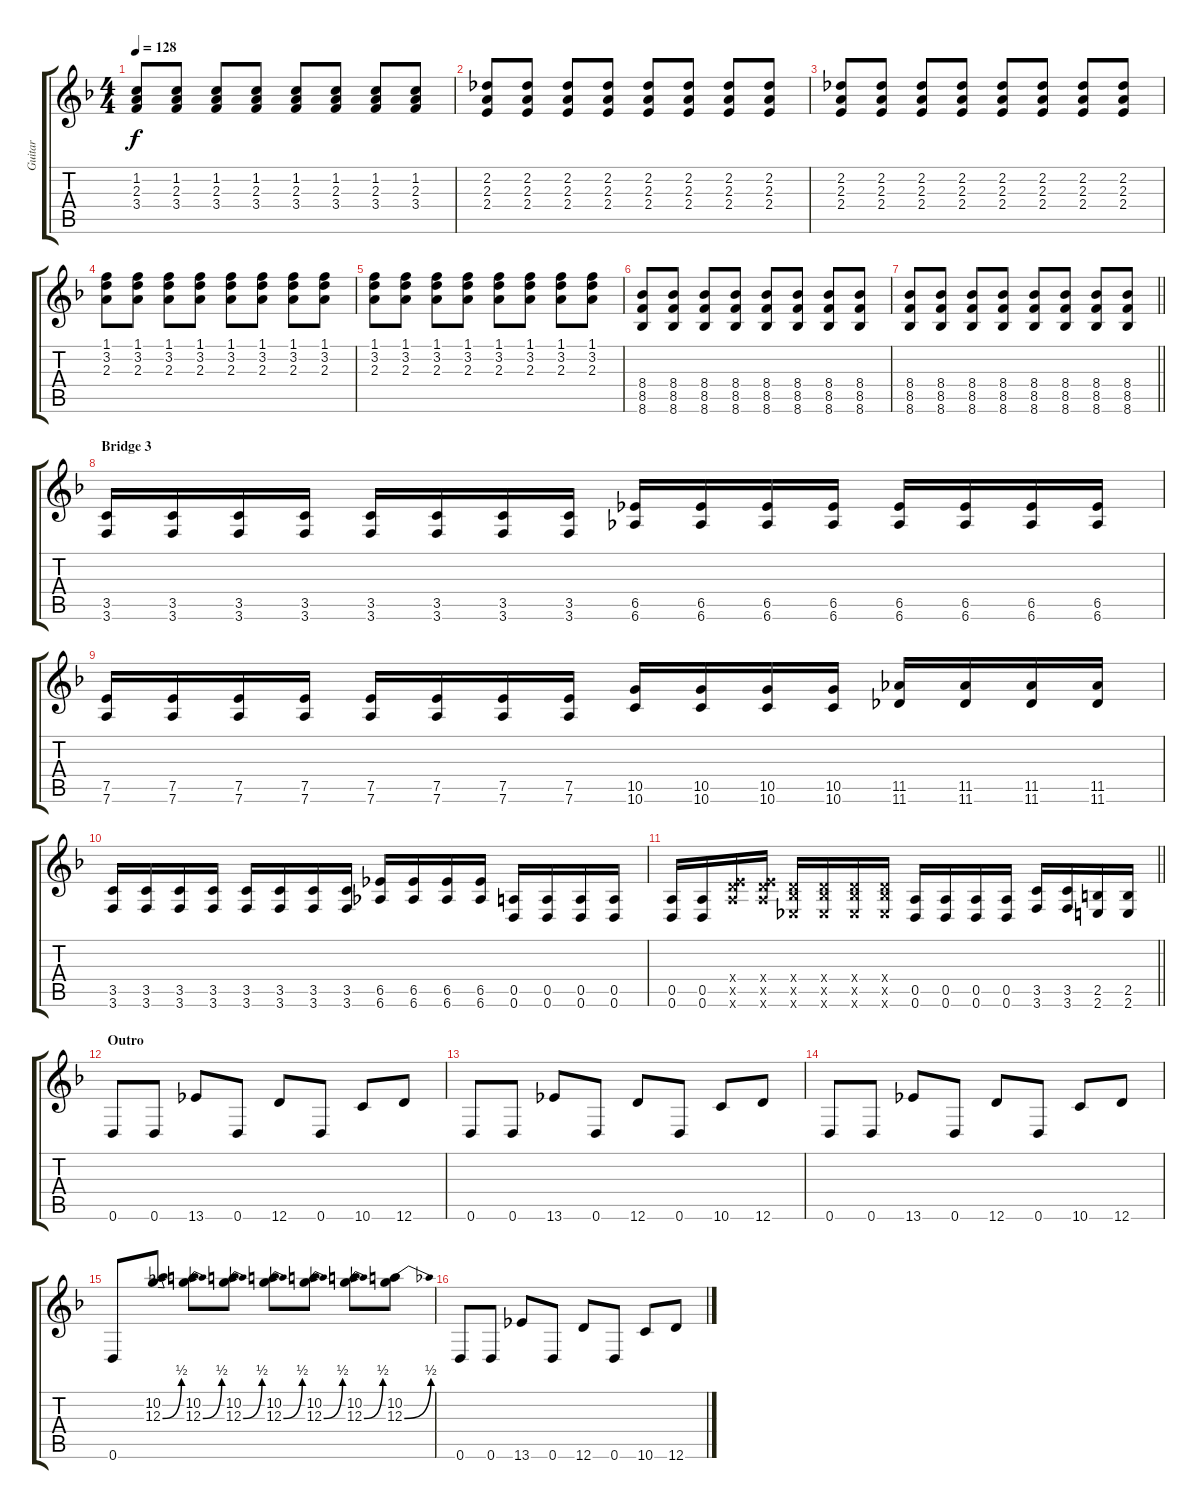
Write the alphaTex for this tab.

\track ("Guitar" "Guitar") {instrument distortionguitar}
\staff {score tabs}
\tuning (E4 B3 G3 D3 A2 D2) {hide}
\ts (4 4)
\tempo 128
\clef g2
\ks f
(1.2 2.3 3.4).8{dy f} (1.2 2.3 3.4).8 (1.2 2.3 3.4).8 (1.2 2.3 3.4).8 (1.2 2.3 3.4).8 (1.2 2.3 3.4).8 (1.2 2.3 3.4).8 (1.2 2.3 3.4).8 |
(2.2 2.3 2.4).8 (2.2 2.3 2.4).8 (2.2 2.3 2.4).8 (2.2 2.3 2.4).8 (2.2 2.3 2.4).8 (2.2 2.3 2.4).8 (2.2 2.3 2.4).8 (2.2 2.3 2.4).8 |
(2.2 2.3 2.4).8 (2.2 2.3 2.4).8 (2.2 2.3 2.4).8 (2.2 2.3 2.4).8 (2.2 2.3 2.4).8 (2.2 2.3 2.4).8 (2.2 2.3 2.4).8 (2.2 2.3 2.4).8 |
(1.1 3.2 2.3).8 (1.1 3.2 2.3).8 (1.1 3.2 2.3).8 (1.1 3.2 2.3).8 (1.1 3.2 2.3).8 (1.1 3.2 2.3).8 (1.1 3.2 2.3).8 (1.1 3.2 2.3).8 |
(1.1 3.2 2.3).8 (1.1 3.2 2.3).8 (1.1 3.2 2.3).8 (1.1 3.2 2.3).8 (1.1 3.2 2.3).8 (1.1 3.2 2.3).8 (1.1 3.2 2.3).8 (1.1 3.2 2.3).8 |
(8.4 8.5 8.6).8 (8.4 8.5 8.6).8 (8.4 8.5 8.6).8 (8.4 8.5 8.6).8 (8.4 8.5 8.6).8 (8.4 8.5 8.6).8 (8.4 8.5 8.6).8 (8.4 8.5 8.6).8 |
\barLineRight lightlight
(8.4 8.5 8.6).8 (8.4 8.5 8.6).8 (8.4 8.5 8.6).8 (8.4 8.5 8.6).8 (8.4 8.5 8.6).8 (8.4 8.5 8.6).8 (8.4 8.5 8.6).8 (8.4 8.5 8.6).8 |
\section ("" "Bridge 3")
(3.5 3.6).16 (3.5 3.6).16 (3.5 3.6).16 (3.5 3.6).16 (3.5 3.6).16 (3.5 3.6).16 (3.5 3.6).16 (3.5 3.6).16 (6.5 6.6).16 (6.5 6.6).16 (6.5 6.6).16 (6.5 6.6).16 (6.5 6.6).16 (6.5 6.6).16 (6.5 6.6).16 (6.5 6.6).16 |
(7.5 7.6).16 (7.5 7.6).16 (7.5 7.6).16 (7.5 7.6).16 (7.5 7.6).16 (7.5 7.6).16 (7.5 7.6).16 (7.5 7.6).16 (10.5 10.6).16 (10.5 10.6).16 (10.5 10.6).16 (10.5 10.6).16 (11.5 11.6).16 (11.5 11.6).16 (11.5 11.6).16 (11.5 11.6).16 |
(3.5 3.6).16 (3.5 3.6).16 (3.5 3.6).16 (3.5 3.6).16 (3.5 3.6).16 (3.5 3.6).16 (3.5 3.6).16 (3.5 3.6).16 (6.5 6.6).16 (6.5 6.6).16 (6.5 6.6).16 (6.5 6.6).16 (0.5 0.6).16 (0.5 0.6).16 (0.5 0.6).16 (0.5 0.6).16 |
\barLineRight lightlight
(0.5 0.6).16 (0.5 0.6).16 (0.4{x} 7.5{x} 7.6{x}).16 (0.4{x} 7.5{x} 7.6{x}).16 (0.4{x} 1.5{x} 1.6{x}).16 (0.4{x} 1.5{x} 1.6{x}).16 (0.4{x} 1.5{x} 1.6{x}).16 (0.4{x} 1.5{x} 1.6{x}).16 (0.5 0.6).16 (0.5 0.6).16 (0.5 0.6).16 (0.5 0.6).16 (3.5 3.6).16 (3.5 3.6).16 (2.5 2.6).16 (2.5 2.6).16 |
\section ("" "Outro")
0.6.8{instrument distortionguitar} 0.6.8 13.6.8 0.6.8 12.6.8 0.6.8 10.6.8 12.6.8 |
0.6.8 0.6.8 13.6.8 0.6.8 12.6.8 0.6.8 10.6.8 12.6.8 |
0.6.8 0.6.8 13.6.8 0.6.8 12.6.8 0.6.8 10.6.8 12.6.8 |
0.6.8 (10.2 12.3{be (bend 0 0 60 2)}).8 (10.2 12.3{be (bend 0 0 60 2)}).8 (10.2 12.3{be (bend 0 0 60 2)}).8 (10.2 12.3{be (bend 0 0 60 2)}).8 (10.2 12.3{be (bend 0 0 60 2)}).8 (10.2 12.3{be (bend 0 0 60 2)}).8 (10.2 12.3{be (bend 0 0 60 2)}).8 |
0.6.8 0.6.8 13.6.8 0.6.8 12.6.8 0.6.8 10.6.8 12.6.8
